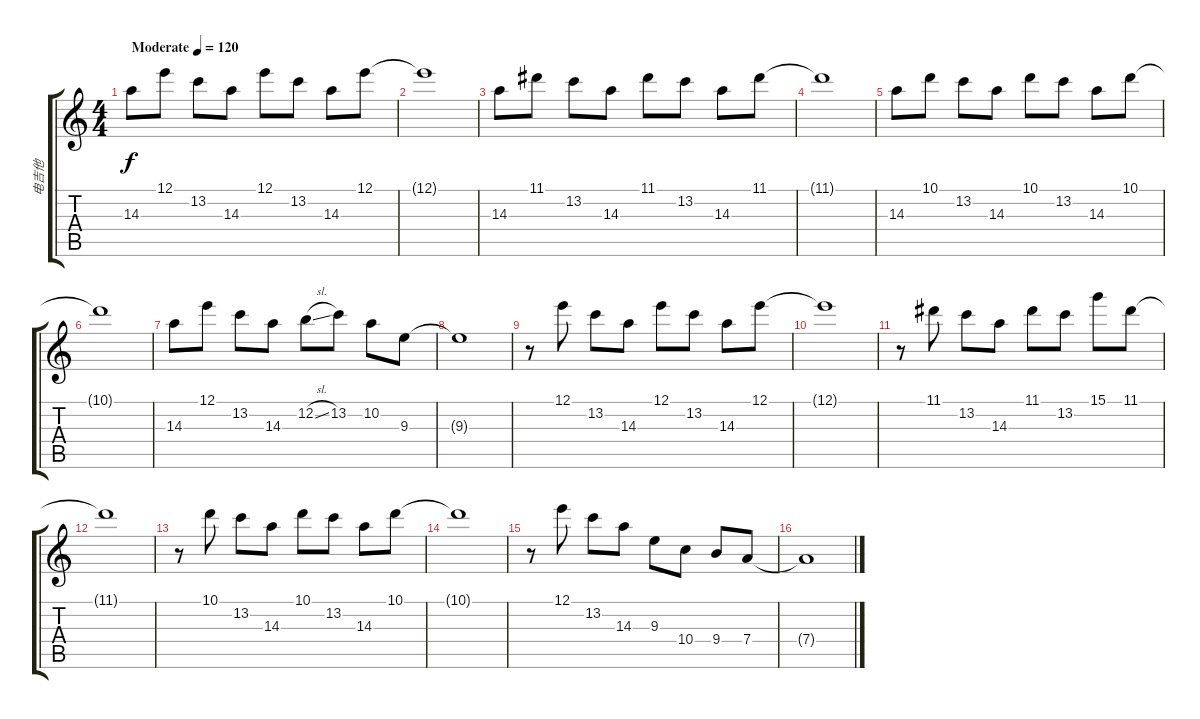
\track ("电吉他" "电吉他") {instrument electricguitarclean}
\staff {score tabs}
\tuning (E4 B3 G3 D3 A2 E2) {hide}
\ts (4 4)
\tempo (120 "Moderate")
\clef g2
\ks c
14.3.8{dy f instrument electricguitarclean} 12.1.8 13.2.8 14.3.8 12.1.8 13.2.8 14.3.8 12.1.8 |
12.1{t}.1 |
14.3.8 11.1.8 13.2.8 14.3.8 11.1.8 13.2.8 14.3.8 11.1.8 |
11.1{t}.1 |
14.3.8 10.1.8 13.2.8 14.3.8 10.1.8 13.2.8 14.3.8 10.1.8 |
10.1{t}.1 |
14.3.8 12.1.8 13.2.8 14.3.8 12.2{sl}.8 13.2.8 10.2.8 9.3.8 |
9.3{t}.1 |
r.8 12.1.8 13.2.8 14.3.8 12.1.8 13.2.8 14.3.8 12.1.8 |
12.1{t}.1 |
r.8 11.1.8 13.2.8 14.3.8 11.1.8 13.2.8 15.1.8 11.1.8 |
11.1{t}.1 |
r.8 10.1.8 13.2.8 14.3.8 10.1.8 13.2.8 14.3.8 10.1.8 |
10.1{t}.1 |
r.8 12.1.8 13.2.8 14.3.8 9.3.8 10.4.8 9.4.8 7.4.8 |
7.4{t}.1
